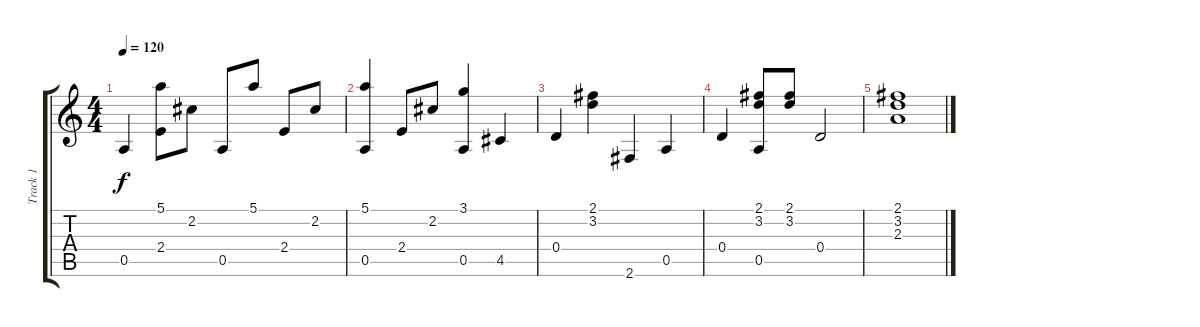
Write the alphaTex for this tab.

\track ("Track 1" "Track 1") {instrument acousticguitarsteel}
\staff {score tabs}
\tuning (E4 B3 G3 D3 A2 E2) {hide}
\ts (4 4)
\tempo 120
\clef g2
\ks c
0.5.4{dy f} (5.1 2.4).8 2.2.8 0.5.8 5.1.8 2.4.8 2.2.8 |
(5.1 0.5).4 2.4.8 2.2.8 (3.1 0.5).4 4.5.4 |
0.4.4 (2.1 3.2).4 2.6.4 0.5.4 |
0.4.4 (2.1 3.2 0.5).8 (2.1 3.2).8 0.4.2 |
(2.1 3.2 2.3).1
